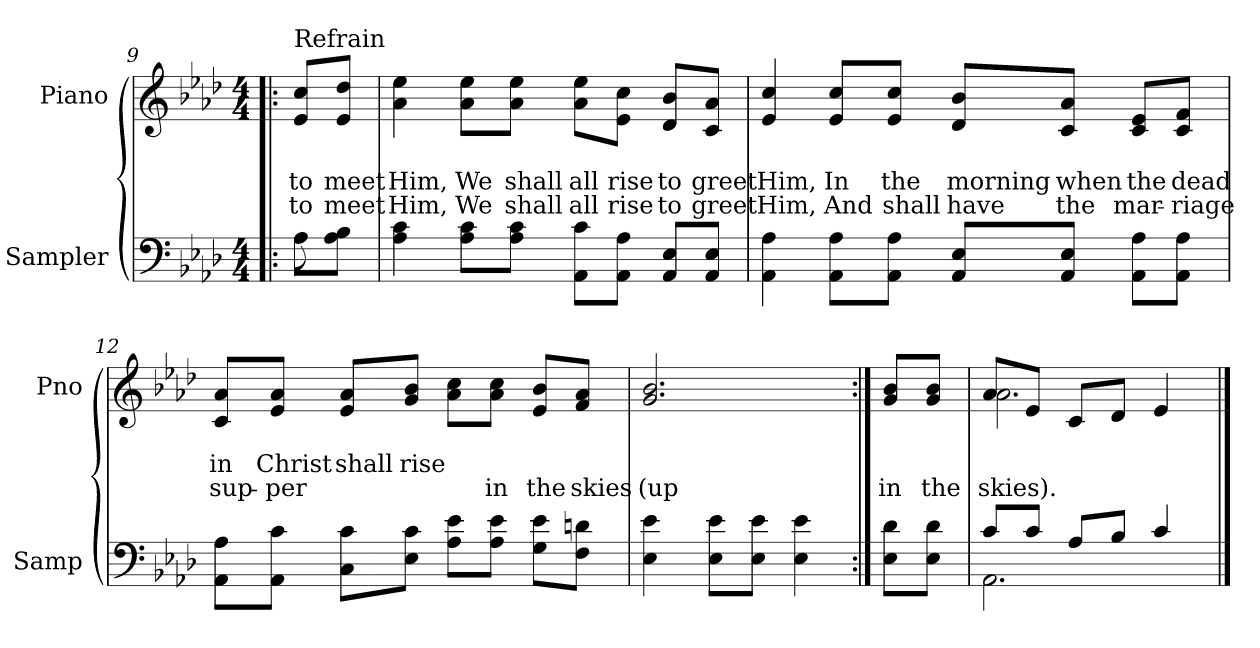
**kern	**kern	**text	**text	**text
*part2	*part1	*part1	*part1	*part1
*staff2	*staff1	*staff1	*staff1	*staff1
*I"Sampler	*I"Piano	*	*	*
*I'Samp	*I'Pno	*	*	*
*clefF4	*clefG2	*	*	*
*k[b-e-a-d-]	*k[b-e-a-d-]	*	*	*
*A-:	*A-:	*	*	*
*M4/4	*M4/4	*	*	*
=9!|:	=9!|:	=9!|:	=9!|:	=9!|:
*^	*	*	*	*
!	!	!LO:TX:t=Refrain	!	!	!
8A-\L	8A-	8e-/ 8cc/L	.	to	to
8A-\ 8B-\J	8ryy	8e-/ 8dd-/J	.	meet	meet
*v	*v	*	*	*	*
=10	=10	=10	=10	=10
4A- 4c	4a- 4ee-	.	Him,	Him,
8A-\ 8c\L	8a-\ 8ee-\L	.	We	We
8A-\ 8c\J	8a-\ 8ee-\J	.	shall	shall
8AA-\ 8c\L	8a-\ 8ee-\L	.	all	all
8AA-\ 8A-\J	8e-\ 8cc\J	.	rise	rise
8AA-/ 8E-/L	8d-/ 8b-/L	.	to	to
8AA-/ 8E-/J	8c/ 8a-/J	.	greet	greet
=11	=11	=11	=11	=11
4AA- 4A-	4e- 4cc	.	Him,	Him,
8AA-\ 8A-\L	8e-/ 8cc/L	.	In	And
8AA-\ 8A-\J	8e-/ 8cc/J	.	the	shall
8AA-/ 8E-/L	8d-/ 8b-/L	.	morning	have
8AA-/ 8E-/J	8c/ 8a-/J	.	when	the
8AA-\ 8A-\L	8c/ 8e-/L	.	the	mar-
8AA-\ 8A-\J	8c/ 8f/J	.	dead	-riage
=12	=12	=12	=12	=12
8AA-\ 8A-\L	8c/ 8a-/L	.	in	sup-
8AA-\ 8c\J	8e-/ 8a-/J	.	Christ	-per
8C\ 8c\L	8e-/ 8a-/L	.	shall	.
8E-\ 8c\J	8g/ 8b-/J	.	rise	.
8A-\ 8e-\L	8a-\ 8cc\L	.	.	.
8A-\ 8e-\J	8a-\ 8cc\J	.	.	in
8G\ 8e-\L	8e-/ 8b-/L	.	.	the
8F\ 8dn\J	8f/ 8a-/J	.	.	skies
=13	=13	=13	=13	=13
4E- 4e-	2.g 2.b-	.	.	(up
8E-\ 8e-\L	.	.	.	.
8E-\ 8e-\J	.	.	.	.
4E- 4e-	.	.	.	.
=14:|!	=14:|!	=14:|!	=14:|!	=14:|!
8E-\ 8d-\L	8g/ 8b-/L	.	.	in
8E-\ 8d-\J	8g/ 8b-/J	.	.	the
=15	=15	=15	=15	=15
*^	*^	*	*	*
8c/L	2.AA-	8a-/L	2.a-	.	.	skies).
8c/J	.	8e-/J	.	.	.	.
8A-/L	.	8c/L	.	.	.	.
8B-/J	.	8d-/J	.	.	.	.
4c/	.	4e-	.	.	.	.
*v	*v	*	*	*	*	*
*	*v	*v	*	*	*
==	==	==	==	==
*-	*-	*-	*-	*-
